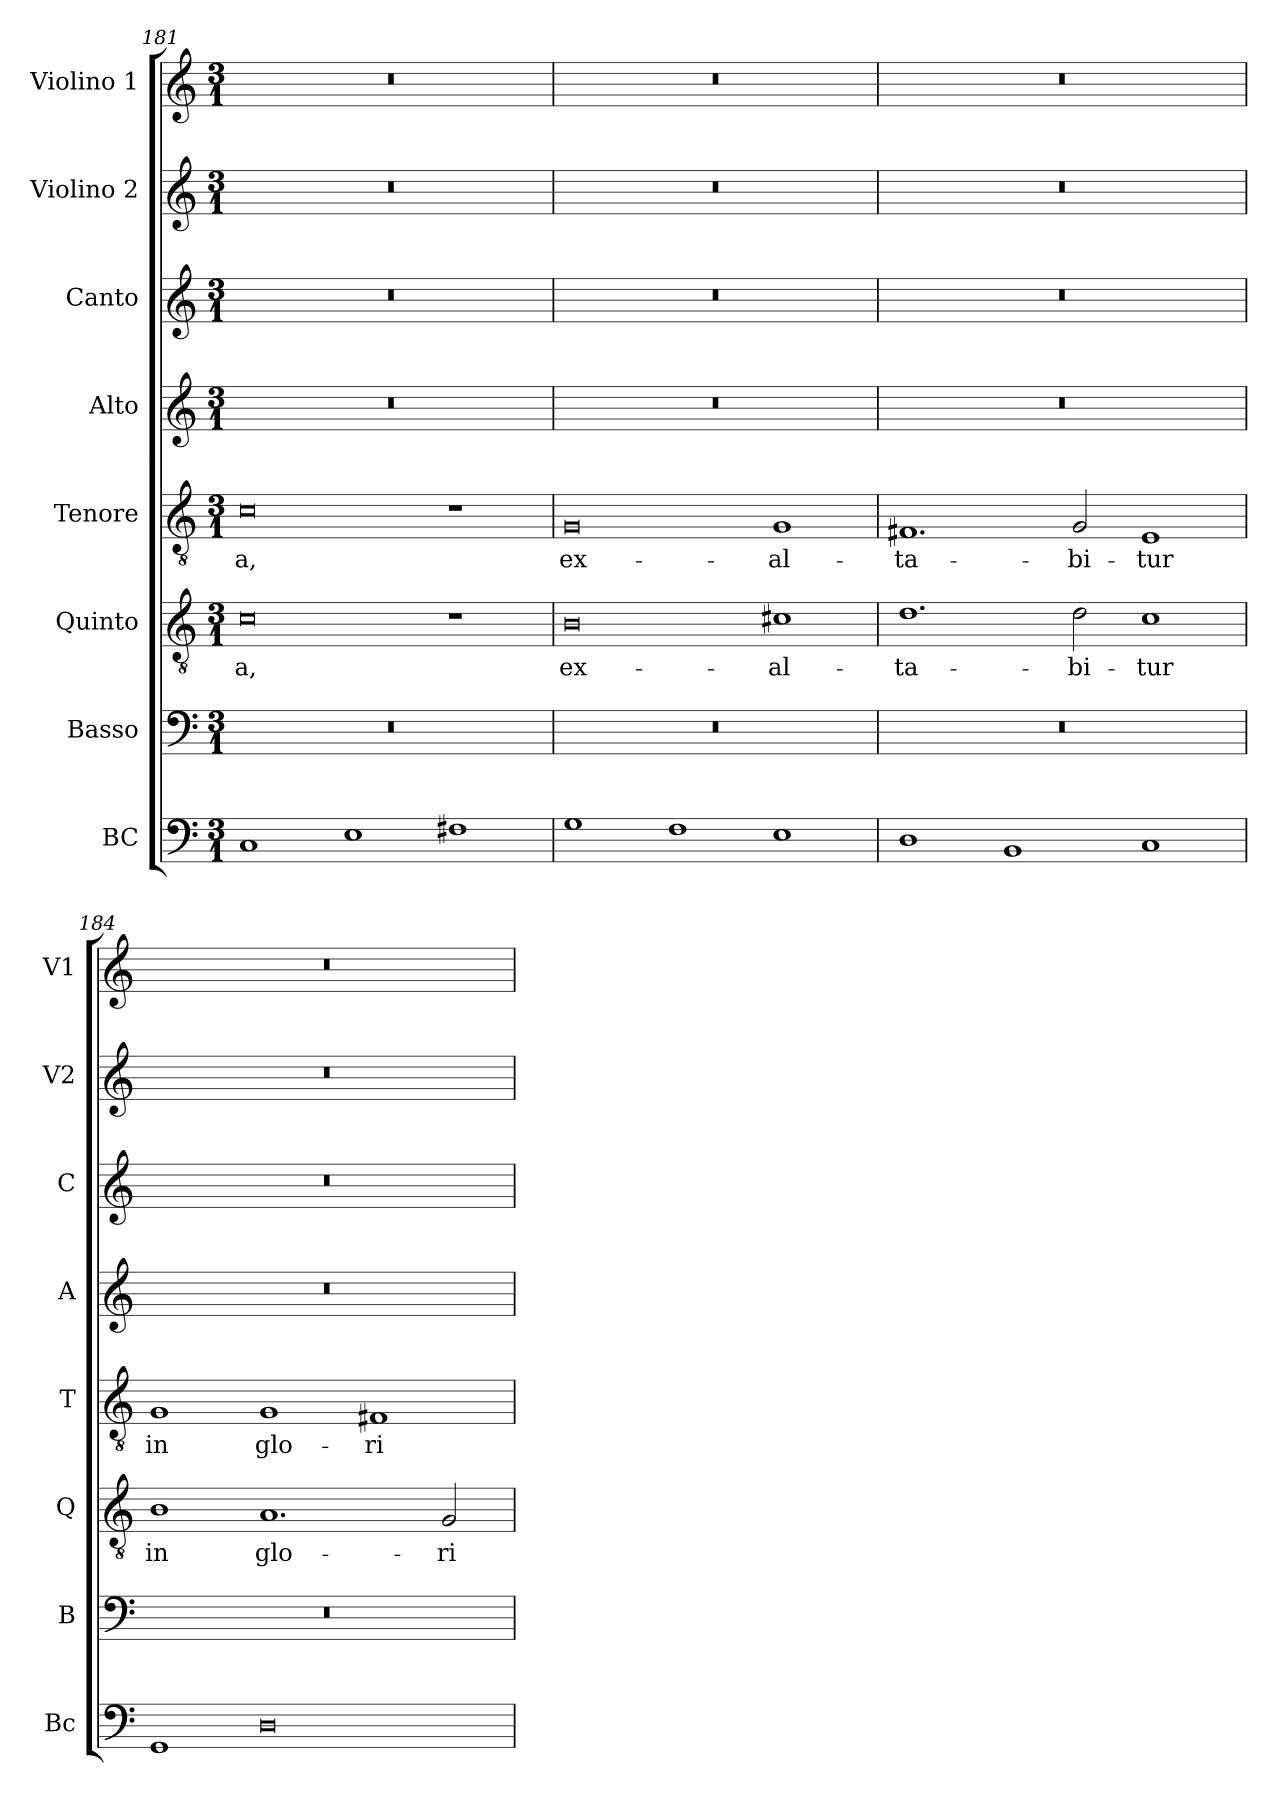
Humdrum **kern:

**kern	**kern	**kern	**text	**kern	**text	**kern	**kern	**kern	**kern
*part8	*part7	*part6	*part6	*part5	*part5	*part4	*part3	*part2	*part1
*staff8	*staff7	*staff6	*staff6	*staff5	*staff5	*staff4	*staff3	*staff2	*staff1
*I"BC	*I"Basso	*I"Quinto	*	*I"Tenore	*	*I"Alto	*I"Canto	*I"Violino 2	*I"Violino 1
*I'Bc	*I'B	*I'Q	*	*I'T	*	*I'A	*I'C	*I'V2	*I'V1
*clefF4	*clefF4	*clefGv2	*	*clefGv2	*	*clefG2	*clefG2	*clefG2	*clefG2
*k[]	*k[]	*k[]	*	*k[]	*	*k[]	*k[]	*k[]	*k[]
*C:	*C:	*C:	*	*C:	*	*C:	*C:	*C:	*C:
*M3/1	*M3/1	*M3/1	*	*M3/1	*	*M3/1	*M3/1	*M3/1	*M3/1
=181	=181	=181	=181	=181	=181	=181	=181	=181	=181
!	!	!	!LO:LY:b	!	!LO:LY:b	!	!	!	!
1C	0.r	0c	-a,	0c	-a,	0.r	0.r	0.r	0.r
1E	.	.	.	.	.	.	.	.	.
1F#X	.	1r	.	1r	.	.	.	.	.
=182	=182	=182	=182	=182	=182	=182	=182	=182	=182
!	!	!	!LO:LY:b	!	!LO:LY:b	!	!	!	!
1G	0.r	0B	ex-	0G	ex-	0.r	0.r	0.r	0.r
1F	.	.	.	.	.	.	.	.	.
!	!	!	!LO:LY:b	!	!LO:LY:b	!	!	!	!
1E	.	1c#X	-al-	1G	-al-	.	.	.	.
=183	=183	=183	=183	=183	=183	=183	=183	=183	=183
!	!	!	!LO:LY:b	!	!LO:LY:b	!	!	!	!
1D	0.r	1.d	-ta-	1.F#X	-ta-	0.r	0.r	0.r	0.r
1BB	.	.	.	.	.	.	.	.	.
!	!	!	!LO:LY:b	!	!LO:LY:b	!	!	!	!
.	.	2d\	-bi-	2G/	-bi-	.	.	.	.
!	!	!	!LO:LY:b	!	!LO:LY:b	!	!	!	!
1C	.	1c	-tur	1E	-tur	.	.	.	.
=184	=184	=184	=184	=184	=184	=184	=184	=184	=184
!	!	!	!LO:LY:b	!	!LO:LY:b	!	!	!	!
1GG	0.r	1B	in	1G	in	0.r	0.r	0.r	0.r
!	!	!	!LO:LY:b	!	!LO:LY:b	!	!	!	!
0D	.	1.A	glo-	1G	glo-	.	.	.	.
!	!	!	!	!	!LO:LY:b	!	!	!	!
.	.	.	.	1F#X	-ri-	.	.	.	.
!	!	!	!LO:LY:b	!	!	!	!	!	!
.	.	2G/	-ri-	.	.	.	.	.	.
=	=	=	=	=	=	=	=	=	=
*-	*-	*-	*-	*-	*-	*-	*-	*-	*-
